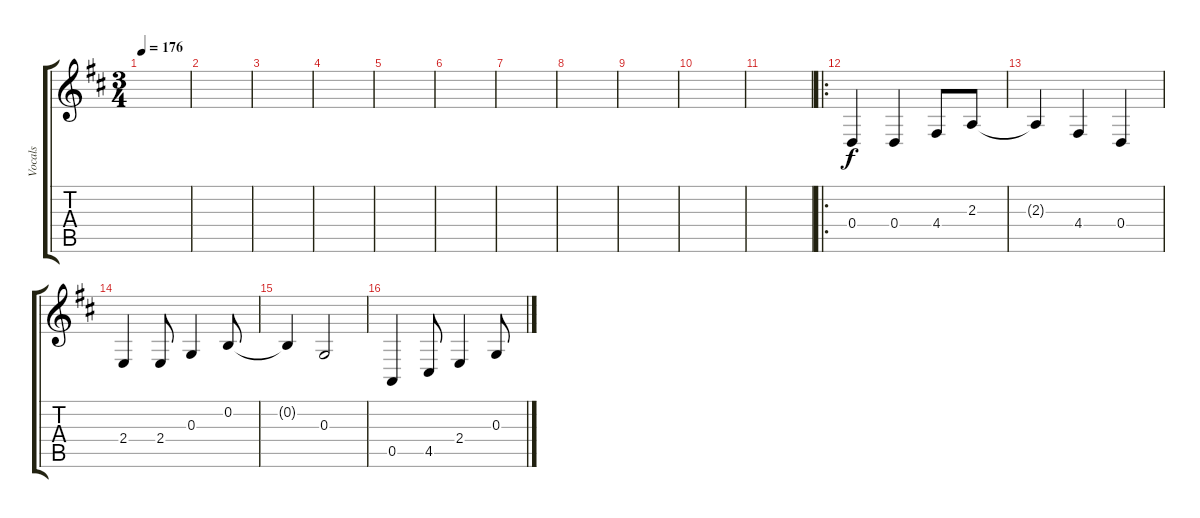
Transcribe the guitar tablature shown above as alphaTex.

\track ("Vocals" "Vocals") {instrument acousticgrandpiano}
\staff {score tabs}
\tuning (E4 B3 G3 D3 A2 E2) {hide}
\ts (3 4)
\tempo 176
\clef g2
\ks d
|
|
|
|
|
|
|
|
|
|
|
\ro
0.4.4 0.4.4 4.4.8 2.3.8 |
2.3{t}.4 4.4.4 0.4.4 |
2.4.4 2.4.8 0.3.4 0.2.8 |
0.2{t}.4 0.3.2 |
0.5.4 4.5.8 2.4.4 0.3.8
